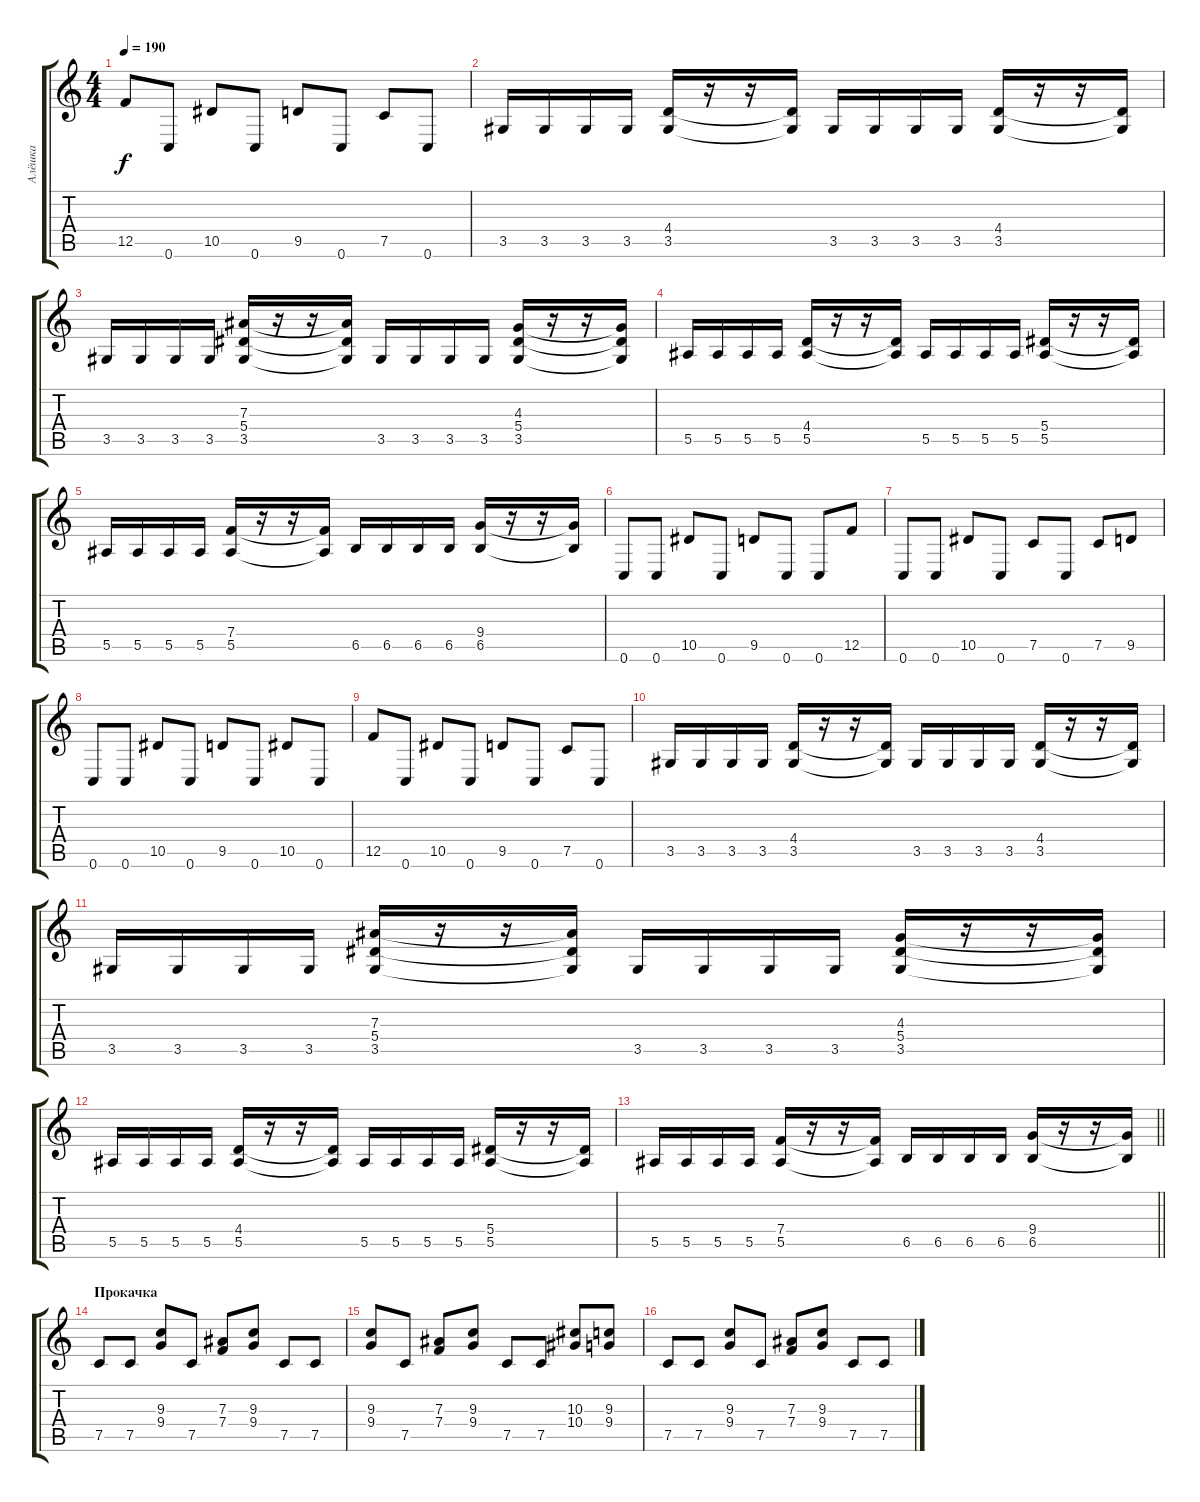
\track ("Алёшка" "Алёшка") {instrument distortionguitar}
\staff {score tabs}
\tuning (C4 G3 Eb3 Bb2 F2 C2) {hide}
\ts (4 4)
\tempo 190
\clef g2
\ks c
12.5.8{dy f} 0.6.8 10.5.8 0.6.8 9.5.8 0.6.8 7.5.8 0.6.8 |
3.5.16 3.5.16 3.5.16 3.5.16 (4.4 3.5).16 r.16 r.16 (4.4{t} 3.5{t}).16 3.5.16 3.5.16 3.5.16 3.5.16 (4.4 3.5).16 r.16 r.16 (4.4{t} 3.5{t}).16 |
3.5.16 3.5.16 3.5.16 3.5.16 (7.3 5.4 3.5).16 r.16 r.16 (7.3{t} 5.4{t} 3.5{t}).16 3.5.16 3.5.16 3.5.16 3.5.16 (4.3 5.4 3.5).16 r.16 r.16 (4.3{t} 5.4{t} 3.5{t}).16 |
5.5.16 5.5.16 5.5.16 5.5.16 (4.4 5.5).16 r.16 r.16 (4.4{t} 5.5{t}).16 5.5.16 5.5.16 5.5.16 5.5.16 (5.4 5.5).16 r.16 r.16 (5.4{t} 5.5{t}).16 |
5.5.16 5.5.16 5.5.16 5.5.16 (7.4 5.5).16 r.16 r.16 (7.4{t} 5.5{t}).16 6.5.16 6.5.16 6.5.16 6.5.16 (9.4 6.5).16 r.16 r.16 (9.4{t} 6.5{t}).16 |
0.6.8 0.6.8 10.5.8 0.6.8 9.5.8 0.6.8 0.6.8 12.5.8 |
0.6.8 0.6.8 10.5.8 0.6.8 7.5.8 0.6.8 7.5.8 9.5.8 |
0.6.8 0.6.8 10.5.8 0.6.8 9.5.8 0.6.8 10.5.8 0.6.8 |
12.5.8 0.6.8 10.5.8 0.6.8 9.5.8 0.6.8 7.5.8 0.6.8 |
3.5.16 3.5.16 3.5.16 3.5.16 (4.4 3.5).16 r.16 r.16 (4.4{t} 3.5{t}).16 3.5.16 3.5.16 3.5.16 3.5.16 (4.4 3.5).16 r.16 r.16 (4.4{t} 3.5{t}).16 |
3.5.16 3.5.16 3.5.16 3.5.16 (7.3 5.4 3.5).16 r.16 r.16 (7.3{t} 5.4{t} 3.5{t}).16 3.5.16 3.5.16 3.5.16 3.5.16 (4.3 5.4 3.5).16 r.16 r.16 (4.3{t} 5.4{t} 3.5{t}).16 |
5.5.16 5.5.16 5.5.16 5.5.16 (4.4 5.5).16 r.16 r.16 (4.4{t} 5.5{t}).16 5.5.16 5.5.16 5.5.16 5.5.16 (5.4 5.5).16 r.16 r.16 (5.4{t} 5.5{t}).16 |
\barLineRight lightlight
5.5.16 5.5.16 5.5.16 5.5.16 (7.4 5.5).16 r.16 r.16 (7.4{t} 5.5{t}).16 6.5.16 6.5.16 6.5.16 6.5.16 (9.4 6.5).16 r.16 r.16 (9.4{t} 6.5{t}).16 |
\section ("" "Прокачка")
7.5.8 7.5.8 (9.3 9.4).8 7.5.8 (7.3 7.4).8 (9.3 9.4).8 7.5.8 7.5.8 |
(9.3 9.4).8 7.5.8 (7.3 7.4).8 (9.3 9.4).8 7.5.8 7.5.8 (10.3 10.4).8 (9.3 9.4).8 |
7.5.8 7.5.8 (9.3 9.4).8 7.5.8 (7.3 7.4).8 (9.3 9.4).8 7.5.8 7.5.8
